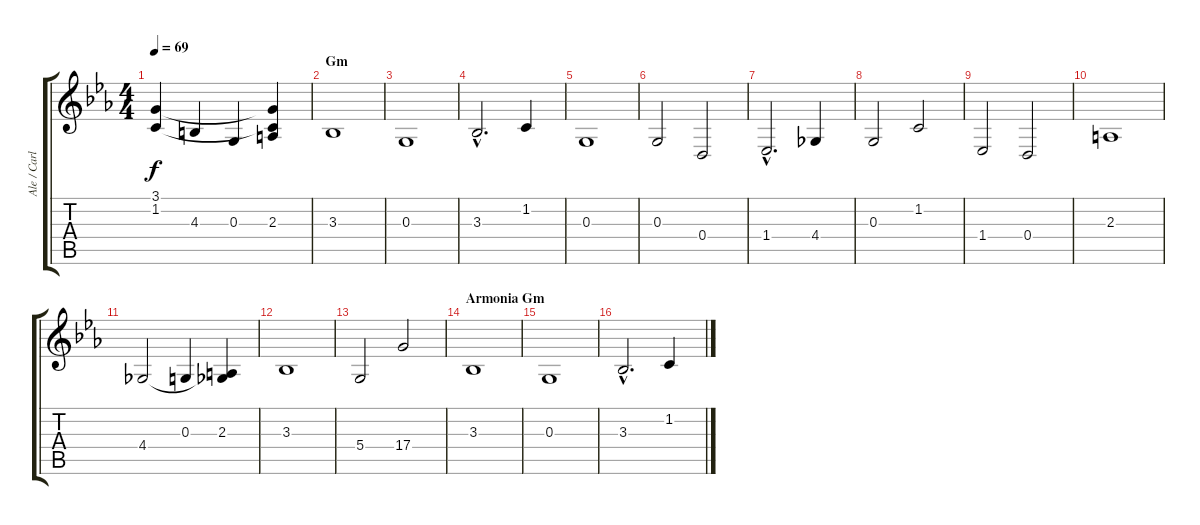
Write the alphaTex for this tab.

\track ("Ale / Carlitos" "Ale / Carl") {instrument stringensemble1}
\staff {score tabs}
\tuning (E4 B3 G3 D3 A2 E2) {hide}
\ts (4 4)
\tempo 69
\clef g2
\ks cminor
(3.1 1.2).4{dy f} 4.3.4 0.3.4 (3.1{t} 1.2{t} 2.3).4 |
\section ("" "Gm")
3.3.1{balance 8} |
0.3.1 |
3.3{hac}.2{d} 1.2.4 |
0.3.1 |
0.3.2 0.4.2 |
1.4{hac}.2{d} 4.4.4 |
0.3.2 1.2.2 |
1.4.2 0.4.2 |
2.3.1 |
4.4.2 0.3.4 (2.3 4.4{t}).4 |
3.3.1 |
5.4.2 17.4.2 |
\section ("" "Armonia Gm")
3.3.1 |
0.3.1 |
3.3{hac}.2{d} 1.2.4
